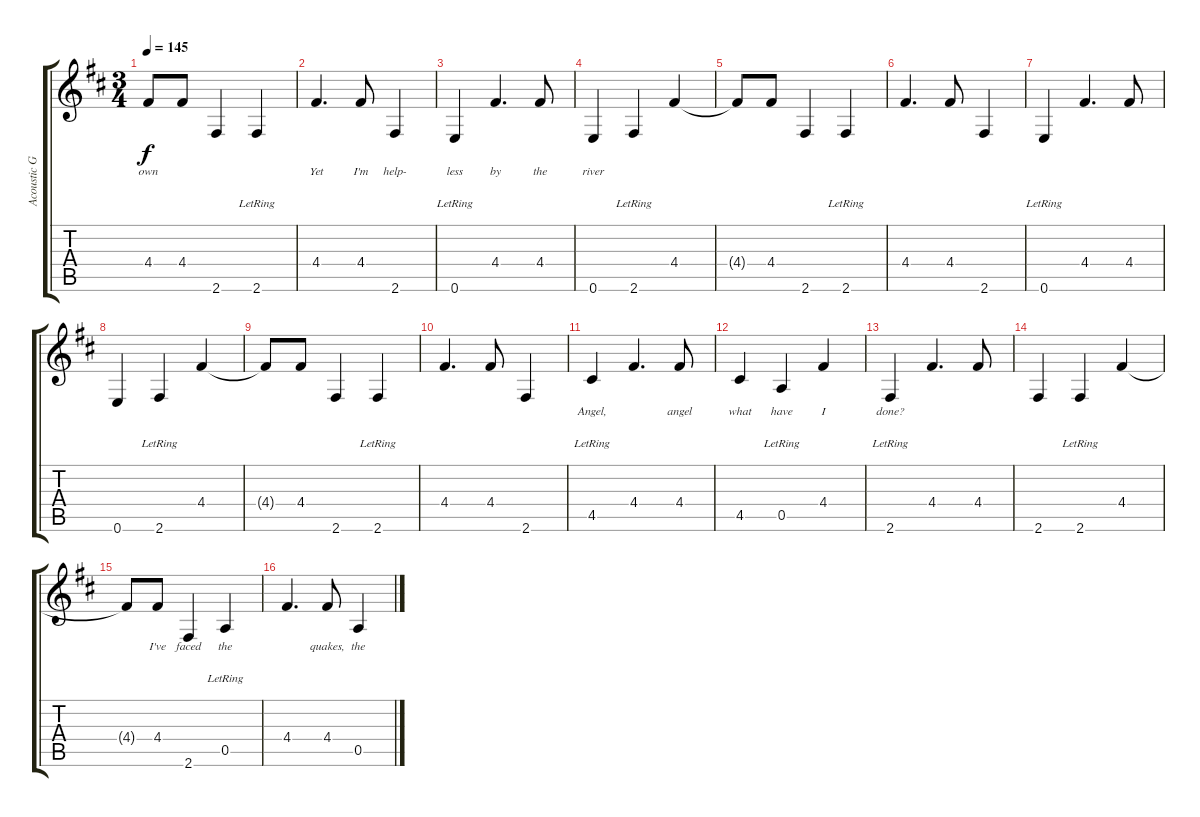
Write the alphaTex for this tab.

\track ("Acoustic Guitar" "Acoustic G") {instrument acousticguitarsteel}
\staff {score tabs}
\tuning (E4 B3 G3 D3 A2 E2) {hide}
\ts (3 4)
\tempo 145
\clef g2
\ks d
4.4{t}.8{lyrics (0 "own") lyrics (1 "") lyrics (2 "") lyrics (3 "") lyrics (4 "") dy f} 4.4.8{lyrics (0 "") lyrics (1 "") lyrics (2 "") lyrics (3 "") lyrics (4 "")} 2.6.4{lyrics (0 "") lyrics (1 "") lyrics (2 "") lyrics (3 "") lyrics (4 "")} 2.6{lr}.4{lyrics (0 "") lyrics (1 "") lyrics (2 "") lyrics (3 "") lyrics (4 "")} |
4.4.4{d lyrics (0 "Yet") lyrics (1 "") lyrics (2 "") lyrics (3 "") lyrics (4 "")} 4.4.8{lyrics (0 "I'm") lyrics (1 "") lyrics (2 "") lyrics (3 "") lyrics (4 "")} 2.6.4{lyrics (0 "help-") lyrics (1 "") lyrics (2 "") lyrics (3 "") lyrics (4 "")} |
0.6{lr}.4{lyrics (0 "less") lyrics (1 "") lyrics (2 "") lyrics (3 "") lyrics (4 "")} 4.4.4{d lyrics (0 "by") lyrics (1 "") lyrics (2 "") lyrics (3 "") lyrics (4 "")} 4.4.8{lyrics (0 "the") lyrics (1 "") lyrics (2 "") lyrics (3 "") lyrics (4 "")} |
0.6.4{lyrics (0 "river") lyrics (1 "") lyrics (2 "") lyrics (3 "") lyrics (4 "")} 2.6{lr}.4{lyrics (0 "") lyrics (1 "") lyrics (2 "") lyrics (3 "") lyrics (4 "")} 4.4.4{lyrics (0 "") lyrics (1 "") lyrics (2 "") lyrics (3 "") lyrics (4 "")} |
4.4{t}.8{lyrics (0 "") lyrics (1 "") lyrics (2 "") lyrics (3 "") lyrics (4 "")} 4.4.8{lyrics (0 "") lyrics (1 "") lyrics (2 "") lyrics (3 "") lyrics (4 "")} 2.6.4{lyrics (0 "") lyrics (1 "") lyrics (2 "") lyrics (3 "") lyrics (4 "")} 2.6{lr}.4{lyrics (0 "") lyrics (1 "") lyrics (2 "") lyrics (3 "") lyrics (4 "")} |
4.4.4{d lyrics (0 "") lyrics (1 "") lyrics (2 "") lyrics (3 "") lyrics (4 "")} 4.4.8{lyrics (0 "") lyrics (1 "") lyrics (2 "") lyrics (3 "") lyrics (4 "")} 2.6.4{lyrics (0 "") lyrics (1 "") lyrics (2 "") lyrics (3 "") lyrics (4 "")} |
0.6{lr}.4{lyrics (0 "") lyrics (1 "") lyrics (2 "") lyrics (3 "") lyrics (4 "")} 4.4.4{d lyrics (0 "") lyrics (1 "") lyrics (2 "") lyrics (3 "") lyrics (4 "")} 4.4.8{lyrics (0 "") lyrics (1 "") lyrics (2 "") lyrics (3 "") lyrics (4 "")} |
0.6.4{lyrics (0 "") lyrics (1 "") lyrics (2 "") lyrics (3 "") lyrics (4 "")} 2.6{lr}.4{lyrics (0 "") lyrics (1 "") lyrics (2 "") lyrics (3 "") lyrics (4 "")} 4.4.4{lyrics (0 "") lyrics (1 "") lyrics (2 "") lyrics (3 "") lyrics (4 "")} |
4.4{t}.8{lyrics (0 "") lyrics (1 "") lyrics (2 "") lyrics (3 "") lyrics (4 "")} 4.4.8{lyrics (0 "") lyrics (1 "") lyrics (2 "") lyrics (3 "") lyrics (4 "")} 2.6.4{lyrics (0 "") lyrics (1 "") lyrics (2 "") lyrics (3 "") lyrics (4 "")} 2.6{lr}.4{lyrics (0 "") lyrics (1 "") lyrics (2 "") lyrics (3 "") lyrics (4 "")} |
4.4.4{d lyrics (0 "") lyrics (1 "") lyrics (2 "") lyrics (3 "") lyrics (4 "")} 4.4.8{lyrics (0 "") lyrics (1 "") lyrics (2 "") lyrics (3 "") lyrics (4 "")} 2.6.4{lyrics (0 "") lyrics (1 "") lyrics (2 "") lyrics (3 "") lyrics (4 "")} |
4.5{lr}.4{lyrics (0 "Angel,") lyrics (1 "") lyrics (2 "") lyrics (3 "") lyrics (4 "")} 4.4.4{d lyrics (0 "") lyrics (1 "") lyrics (2 "") lyrics (3 "") lyrics (4 "")} 4.4.8{lyrics (0 "angel") lyrics (1 "") lyrics (2 "") lyrics (3 "") lyrics (4 "")} |
4.5.4{lyrics (0 "what") lyrics (1 "") lyrics (2 "") lyrics (3 "") lyrics (4 "")} 0.5{lr}.4{lyrics (0 "have") lyrics (1 "") lyrics (2 "") lyrics (3 "") lyrics (4 "")} 4.4.4{lyrics (0 "I") lyrics (1 "") lyrics (2 "") lyrics (3 "") lyrics (4 "")} |
2.6{lr}.4{lyrics (0 "done?") lyrics (1 "") lyrics (2 "") lyrics (3 "") lyrics (4 "")} 4.4.4{d lyrics (0 "") lyrics (1 "") lyrics (2 "") lyrics (3 "") lyrics (4 "")} 4.4.8{lyrics (0 "") lyrics (1 "") lyrics (2 "") lyrics (3 "") lyrics (4 "")} |
2.6.4{lyrics (0 "") lyrics (1 "") lyrics (2 "") lyrics (3 "") lyrics (4 "")} 2.6{lr}.4{lyrics (0 "") lyrics (1 "") lyrics (2 "") lyrics (3 "") lyrics (4 "")} 4.4.4{lyrics (0 "") lyrics (1 "") lyrics (2 "") lyrics (3 "") lyrics (4 "")} |
4.4{t}.8{lyrics (0 "") lyrics (1 "") lyrics (2 "") lyrics (3 "") lyrics (4 "")} 4.4.8{lyrics (0 "I've") lyrics (1 "") lyrics (2 "") lyrics (3 "") lyrics (4 "")} 2.6.4{lyrics (0 "faced") lyrics (1 "") lyrics (2 "") lyrics (3 "") lyrics (4 "")} 0.5{lr}.4{lyrics (0 "the") lyrics (1 "") lyrics (2 "") lyrics (3 "") lyrics (4 "")} |
4.4.4{d lyrics (0 "") lyrics (1 "") lyrics (2 "") lyrics (3 "") lyrics (4 "")} 4.4.8{lyrics (0 "quakes,") lyrics (1 "") lyrics (2 "") lyrics (3 "") lyrics (4 "")} 0.5.4{lyrics (0 "the") lyrics (1 "") lyrics (2 "") lyrics (3 "") lyrics (4 "")}
